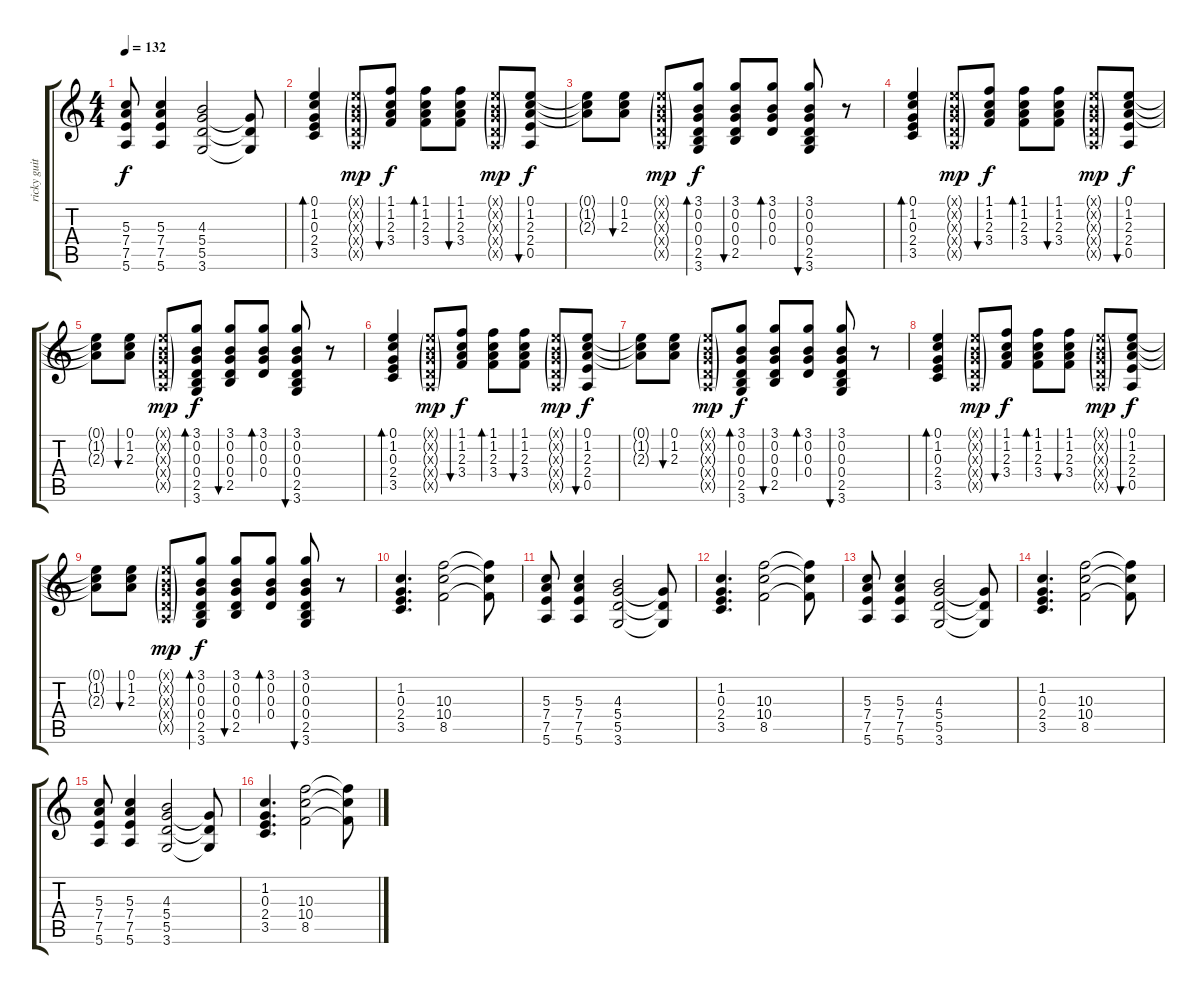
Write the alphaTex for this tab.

\track ("ricky guitar 1" "ricky guit") {instrument acousticguitarnylon}
\staff {score tabs}
\tuning (E4 B3 G3 D3 A2 E2) {hide}
\ts (4 4)
\tempo 132
\clef g2
\ks c
(5.3 7.4 7.5 5.6).8{dy f} (5.3 7.4 7.5 5.6).4 (4.3 5.4 5.5 3.6).2 (5.4{t} 5.5{t} 3.6{t}).8 |
(0.1 1.2 0.3 2.4 3.5).4{bd 30} (0.1{g x} 0.2{g x} 0.3{g x} 0.4{g x} 0.5{g x}).8{dy mp} (1.1 1.2 2.3 3.4).8{bu 120 dy f} (1.1 1.2 2.3 3.4).8{bd 30} (1.1 1.2 2.3 3.4).8{bu 30} (0.1{g x} 0.2{g x} 0.3{g x} 0.4{g x} 0.5{g x}).8{dy mp} (0.1 1.2 2.3 2.4 0.5).8{bu 30 dy f} |
(0.1{t} 1.2{t} 2.3{t}).8 (0.1 1.2 2.3).8{bu 30} (0.1{g x} 0.2{g x} 0.3{g x} 0.4{g x} 0.5{g x}).8{dy mp} (3.1 0.2 0.3 0.4 2.5 3.6).8{bd 30 dy f} (3.1 0.2 0.3 0.4 2.5).8{bu 30} (3.1 0.2 0.3 0.4).8{bd 30} (3.1 0.2 0.3 0.4 2.5 3.6).8{bu 30} r.8 |
(0.1 1.2 0.3 2.4 3.5).4{bd 30} (0.1{g x} 0.2{g x} 0.3{g x} 0.4{g x} 0.5{g x}).8{dy mp} (1.1 1.2 2.3 3.4).8{bu 120 dy f} (1.1 1.2 2.3 3.4).8{bd 30} (1.1 1.2 2.3 3.4).8{bu 30} (0.1{g x} 0.2{g x} 0.3{g x} 0.4{g x} 0.5{g x}).8{dy mp} (0.1 1.2 2.3 2.4 0.5).8{bu 30 dy f} |
(0.1{t} 1.2{t} 2.3{t}).8 (0.1 1.2 2.3).8{bu 30} (0.1{g x} 0.2{g x} 0.3{g x} 0.4{g x} 0.5{g x}).8{dy mp} (3.1 0.2 0.3 0.4 2.5 3.6).8{bd 30 dy f} (3.1 0.2 0.3 0.4 2.5).8{bu 30} (3.1 0.2 0.3 0.4).8{bd 30} (3.1 0.2 0.3 0.4 2.5 3.6).8{bu 30} r.8 |
(0.1 1.2 0.3 2.4 3.5).4{bd 30} (0.1{g x} 0.2{g x} 0.3{g x} 0.4{g x} 0.5{g x}).8{dy mp} (1.1 1.2 2.3 3.4).8{bu 120 dy f} (1.1 1.2 2.3 3.4).8{bd 30} (1.1 1.2 2.3 3.4).8{bu 30} (0.1{g x} 0.2{g x} 0.3{g x} 0.4{g x} 0.5{g x}).8{dy mp} (0.1 1.2 2.3 2.4 0.5).8{bu 30 dy f} |
(0.1{t} 1.2{t} 2.3{t}).8 (0.1 1.2 2.3).8{bu 30} (0.1{g x} 0.2{g x} 0.3{g x} 0.4{g x} 0.5{g x}).8{dy mp} (3.1 0.2 0.3 0.4 2.5 3.6).8{bd 30 dy f} (3.1 0.2 0.3 0.4 2.5).8{bu 30} (3.1 0.2 0.3 0.4).8{bd 30} (3.1 0.2 0.3 0.4 2.5 3.6).8{bu 30} r.8 |
(0.1 1.2 0.3 2.4 3.5).4{bd 30} (0.1{g x} 0.2{g x} 0.3{g x} 0.4{g x} 0.5{g x}).8{dy mp} (1.1 1.2 2.3 3.4).8{bu 30 dy f} (1.1 1.2 2.3 3.4).8{bd 30} (1.1 1.2 2.3 3.4).8{bu 30} (0.1{g x} 0.2{g x} 0.3{g x} 0.4{g x} 0.5{g x}).8{dy mp} (0.1 1.2 2.3 2.4 0.5).8{bu 30 dy f} |
(0.1{t} 1.2{t} 2.3{t}).8 (0.1 1.2 2.3).8{bu 30} (0.1{g x} 0.2{g x} 0.3{g x} 0.4{g x} 0.5{g x}).8{dy mp} (3.1 0.2 0.3 0.4 2.5 3.6).8{bd 30 dy f} (3.1 0.2 0.3 0.4 2.5).8{bu 30} (3.1 0.2 0.3 0.4).8{bd 30} (3.1 0.2 0.3 0.4 2.5 3.6).8{bu 30} r.8 |
(1.2 0.3 2.4 3.5).4{d} (10.3 10.4 8.5).2 (10.3{t} 10.4{t} 8.5{t}).8 |
(5.3 7.4 7.5 5.6).8 (5.3 7.4 7.5 5.6).4 (4.3 5.4 5.5 3.6).2 (5.4{t} 5.5{t} 3.6{t}).8 |
(1.2 0.3 2.4 3.5).4{d} (10.3 10.4 8.5).2 (10.3{t} 10.4{t} 8.5{t}).8 |
(5.3 7.4 7.5 5.6).8 (5.3 7.4 7.5 5.6).4 (4.3 5.4 5.5 3.6).2 (5.4{t} 5.5{t} 3.6{t}).8 |
(1.2 0.3 2.4 3.5).4{d} (10.3 10.4 8.5).2 (10.3{t} 10.4{t} 8.5{t}).8 |
(5.3 7.4 7.5 5.6).8 (5.3 7.4 7.5 5.6).4 (4.3 5.4 5.5 3.6).2 (5.4{t} 5.5{t} 3.6{t}).8 |
(1.2 0.3 2.4 3.5).4{d} (10.3 10.4 8.5).2 (10.3{t} 10.4{t} 8.5{t}).8
